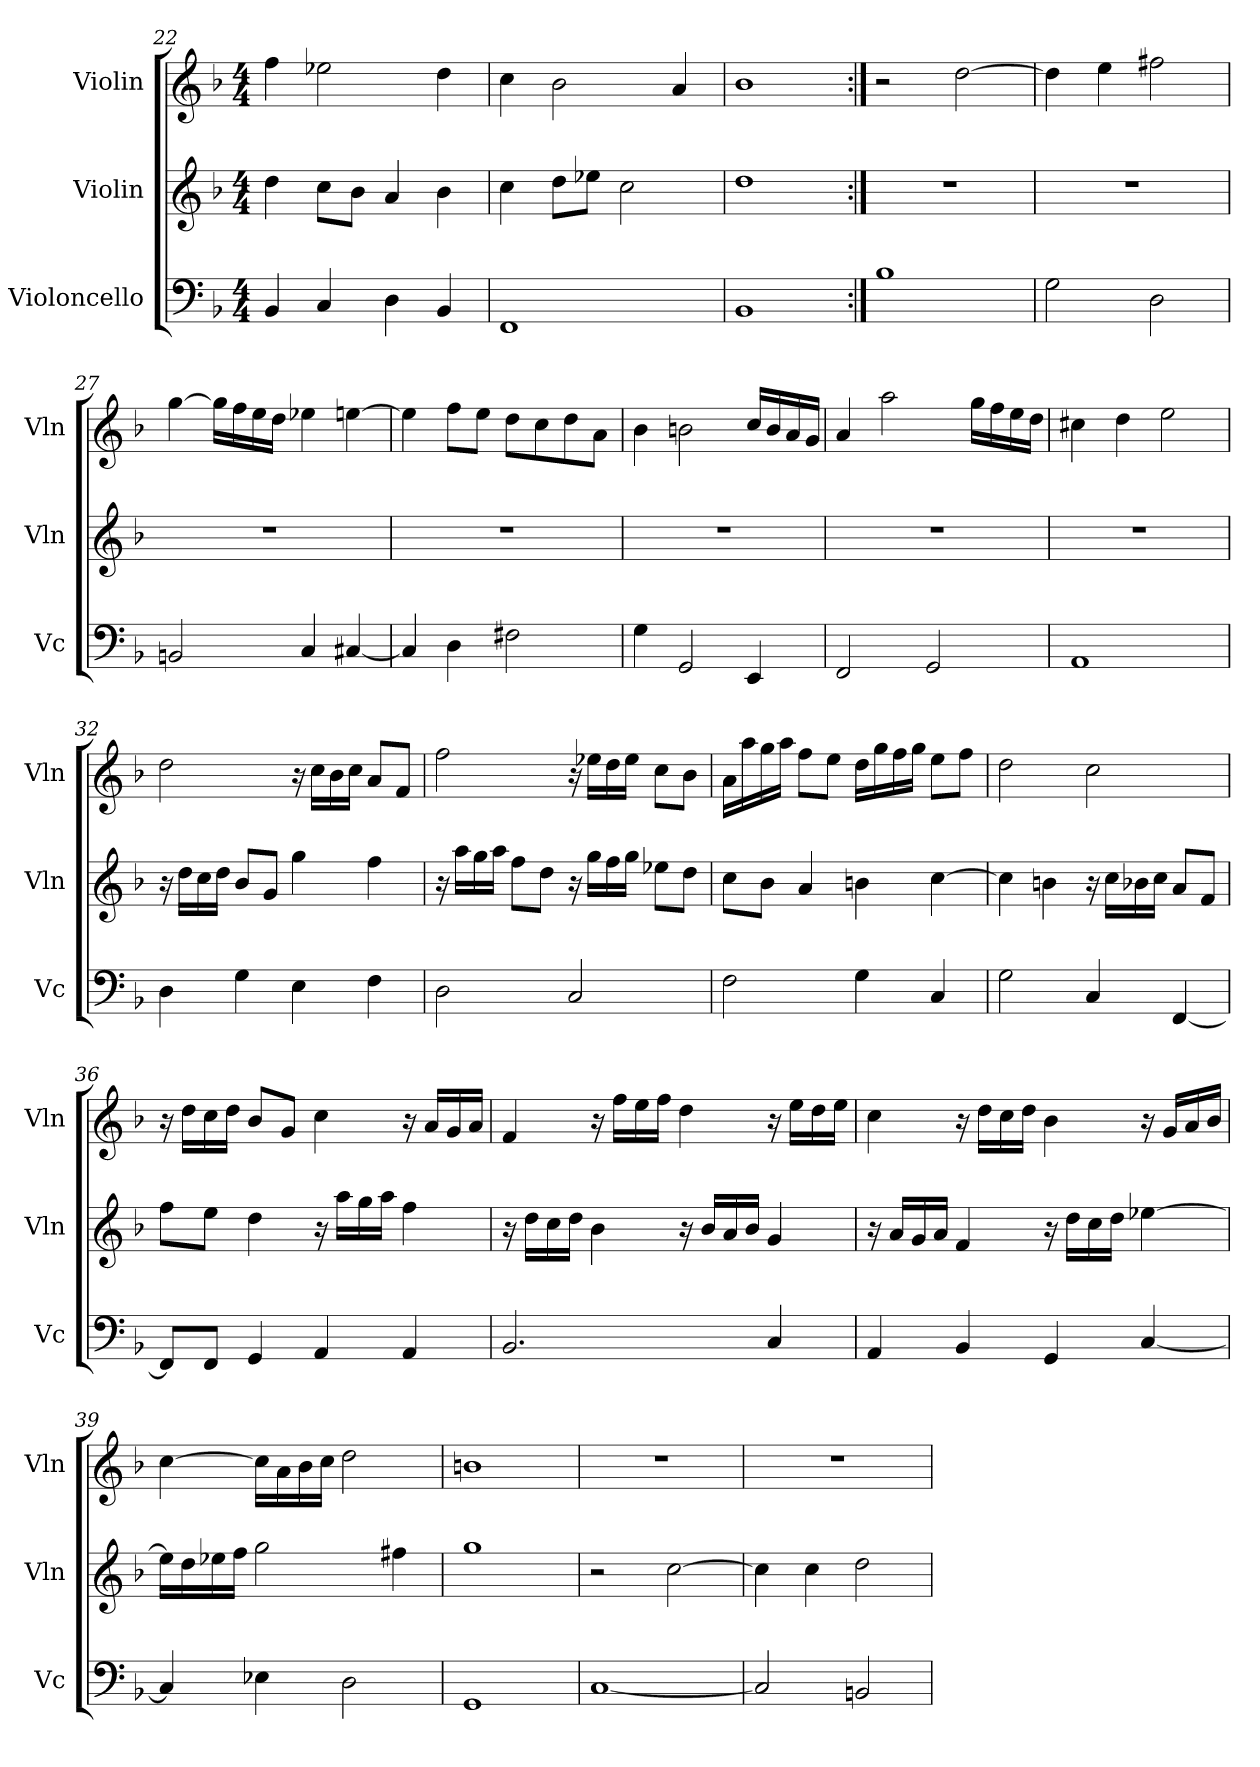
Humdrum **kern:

**kern	**kern	**kern
*part3	*part2	*part1
*staff3	*staff2	*staff1
*I"Violoncello	*I"Violin	*I"Violin
*I'Vc	*I'Vln	*I'Vln
*clefF4	*clefG2	*clefG2
*k[b-]	*k[b-]	*k[b-]
*M4/4	*M4/4	*M4/4
=22	=22	=22
4BB-/	4dd\	4ff\
4C/	8cc\L	2ee-X\
.	8b-\J	.
4D\	4a/	.
4BB-/	4b-\	4dd\
=23	=23	=23
1FF	4cc\	4cc\
.	8dd\L	2b-\
.	8ee-X\J	.
.	2cc\	.
.	.	4a/
=24	=24	=24
1BB-	1dd	1b-
=25:|!	=25:|!	=25:|!
1B-	1r	2r
.	.	[2dd\
=26	=26	=26
2G\	1r	4dd\]
.	.	4ee\
2D\	.	2ff#X\
=27	=27	=27
2BBn/	1r	[4gg\
.	.	16gg\LL]
.	.	16ff\
.	.	16ee\
.	.	16dd\JJ
4C/	.	4ee-X\
[4C#X/	.	[4een\
=28	=28	=28
4C#/]	1r	4ee\]
4D\	.	8ff\L
.	.	8ee\J
2F#X\	.	8dd\L
.	.	8cc\
.	.	8dd\
.	.	8a\J
=29	=29	=29
4G\	1r	4b-\
2GG/	.	2bn\
4EE/	.	16cc/LL
.	.	16b/
.	.	16a/
.	.	16g/JJ
=30	=30	=30
2FF/	1r	4a/
.	.	2aa\
2GG/	.	.
.	.	16gg\LL
.	.	16ff\
.	.	16ee\
.	.	16dd\JJ
=31	=31	=31
1AA	1r	4cc#X\
.	.	4dd\
.	.	2ee\
=32	=32	=32
*	*	*MM120
4D\	16r	2dd\
.	16dd\LL	.
.	16cc\	.
.	16dd\JJ	.
4G\	8b-/L	.
.	8g/J	.
4E\	4gg\	16r
.	.	16cc\LL
.	.	16b-\
.	.	16cc\JJ
4F\	4ff\	8a/L
.	.	8f/J
=33	=33	=33
2D\	16r	2ff\
.	16aa\LL	.
.	16gg\	.
.	16aa\JJ	.
.	8ff\L	.
.	8dd\J	.
2C/	16r	16r
.	16gg\LL	16ee-X\LL
.	16ff\	16dd\
.	16gg\JJ	16ee-\JJ
.	8ee-X\L	8cc\L
.	8dd\J	8b-\J
=34	=34	=34
2F\	8cc\L	16a\LL
.	.	16aa\
.	8b-\J	16gg\
.	.	16aa\JJ
.	4a/	8ff\L
.	.	8ee\J
4G\	4bn\	16dd\LL
.	.	16gg\
.	.	16ff\
.	.	16gg\JJ
4C/	[4cc\	8ee\L
.	.	8ff\J
=35	=35	=35
2G\	4cc\]	2dd\
.	4bn\	.
4C/	16r	2cc\
.	16cc\LL	.
.	16b-X\	.
.	16cc\JJ	.
[4FF/	8a/L	.
.	8f/J	.
=36	=36	=36
8FF/L]	8ff\L	16r
.	.	16dd\LL
8FF/J	8ee\J	16cc\
.	.	16dd\JJ
4GG/	4dd\	8b-/L
.	.	8g/J
4AA/	16r	4cc\
.	16aa\LL	.
.	16gg\	.
.	16aa\JJ	.
4AA/	4ff\	16r
.	.	16a/LL
.	.	16g/
.	.	16a/JJ
=37	=37	=37
2.BB-/	16r	4f/
.	16dd\LL	.
.	16cc\	.
.	16dd\JJ	.
.	4b-\	16r
.	.	16ff\LL
.	.	16ee\
.	.	16ff\JJ
.	16r	4dd\
.	16b-/LL	.
.	16a/	.
.	16b-/JJ	.
4C/	4g/	16r
.	.	16ee\LL
.	.	16dd\
.	.	16ee\JJ
=38	=38	=38
4AA/	16r	4cc\
.	16a/LL	.
.	16g/	.
.	16a/JJ	.
4BB-/	4f/	16r
.	.	16dd\LL
.	.	16cc\
.	.	16dd\JJ
4GG/	16r	4b-\
.	16dd\LL	.
.	16cc\	.
.	16dd\JJ	.
[4C/	[4ee-X\	16r
.	.	16g/LL
.	.	16a/
.	.	16b-/JJ
=39	=39	=39
4C/]	16ee-\LL]	[4cc\
.	16dd\	.
.	16ee-X\	.
.	16ff\JJ	.
4E-X\	2gg\	16cc\LL]
.	.	16a\
.	.	16b-\
.	.	16cc\JJ
2D\	.	2dd\
.	4ff#X\	.
=40	=40	=40
1GG	1gg	1bn
=41	=41	=41
[1C	2r	1r
.	[2cc\	.
=42	=42	=42
2C/]	4cc\]	1r
.	4cc\	.
2BBn/	2dd\	.
=	=	=
*-	*-	*-
